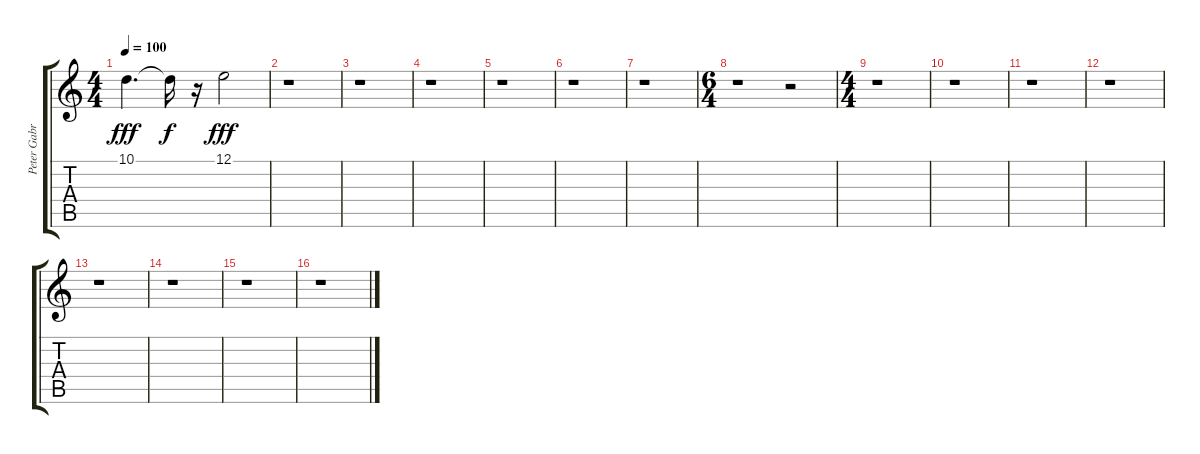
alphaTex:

\track ("Peter Gabriel" "Peter Gabr") {instrument lead4chiff}
\staff {score tabs}
\tuning (E4 B3 G3 D3 A2 E2) {hide}
\ts (4 4)
\tempo 100
\clef g2
\ks c
10.1.4{d dy fff} 10.1{t}.16{dy f} r.16 12.1.2{dy fff} |
r.1 |
r.1 |
r.1 |
r.1 |
r.1 |
r.1 |
\ts (6 4)
r.1 r.2 |
\ts (4 4)
r.1 |
r.1 |
r.1 |
r.1 |
r.1 |
r.1 |
r.1 |
r.1
